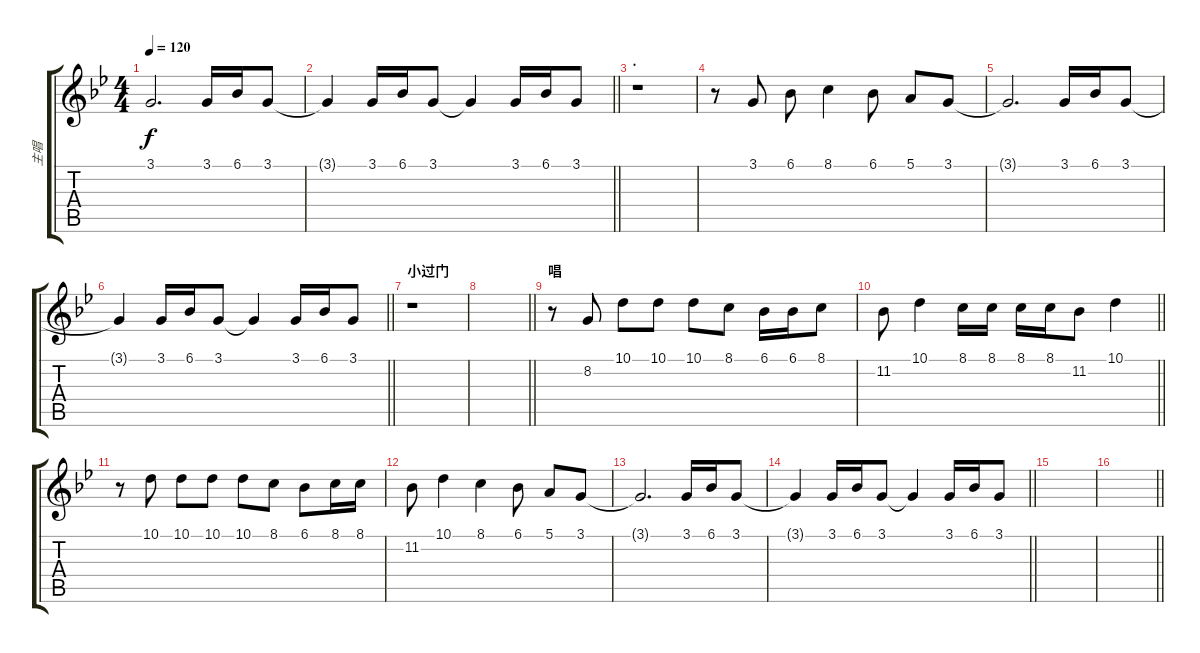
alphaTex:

\track ("主唱" "主唱") {instrument flute}
\staff {score tabs}
\tuning (E4 B3 G3 D3 A2 E2) {hide}
\ts (4 4)
\tempo 120
\clef g2
\ks bb
3.1{t}.2{d dy f} 3.1.16 6.1.16 3.1.8 |
\barLineRight lightlight
3.1{t}.4 3.1.16 6.1.16 3.1.8 3.1{t}.4 3.1.16 6.1.16 3.1.8 |
\section ("" ".")
r.1 |
r.8 3.1.8 6.1.8 8.1.4 6.1.8 5.1.8 3.1.8 |
3.1{t}.2{d} 3.1.16 6.1.16 3.1.8 |
\barLineRight lightlight
3.1{t}.4 3.1.16 6.1.16 3.1.8 3.1{t}.4 3.1.16 6.1.16 3.1.8 |
\section ("" "小过门")
r.1 |
\barLineRight lightlight
|
\section ("" "唱")
r.8 8.2.8 10.1.8 10.1.8 10.1.8 8.1.8 6.1.16 6.1.16 8.1.8 |
\barLineRight lightlight
11.2.8 10.1.4 8.1.16 8.1.16 8.1.16 8.1.16 11.2.8 10.1.4 |
r.8 10.1.8 10.1.8 10.1.8 10.1.8 8.1.8 6.1.8 8.1.16 8.1.16 |
11.2.8 10.1.4 8.1.4 6.1.8 5.1.8 3.1.8 |
3.1{t}.2{d} 3.1.16 6.1.16 3.1.8 |
\barLineRight lightlight
3.1{t}.4 3.1.16 6.1.16 3.1.8 3.1{t}.4 3.1.16 6.1.16 3.1.8 |
|
\barLineRight lightlight
